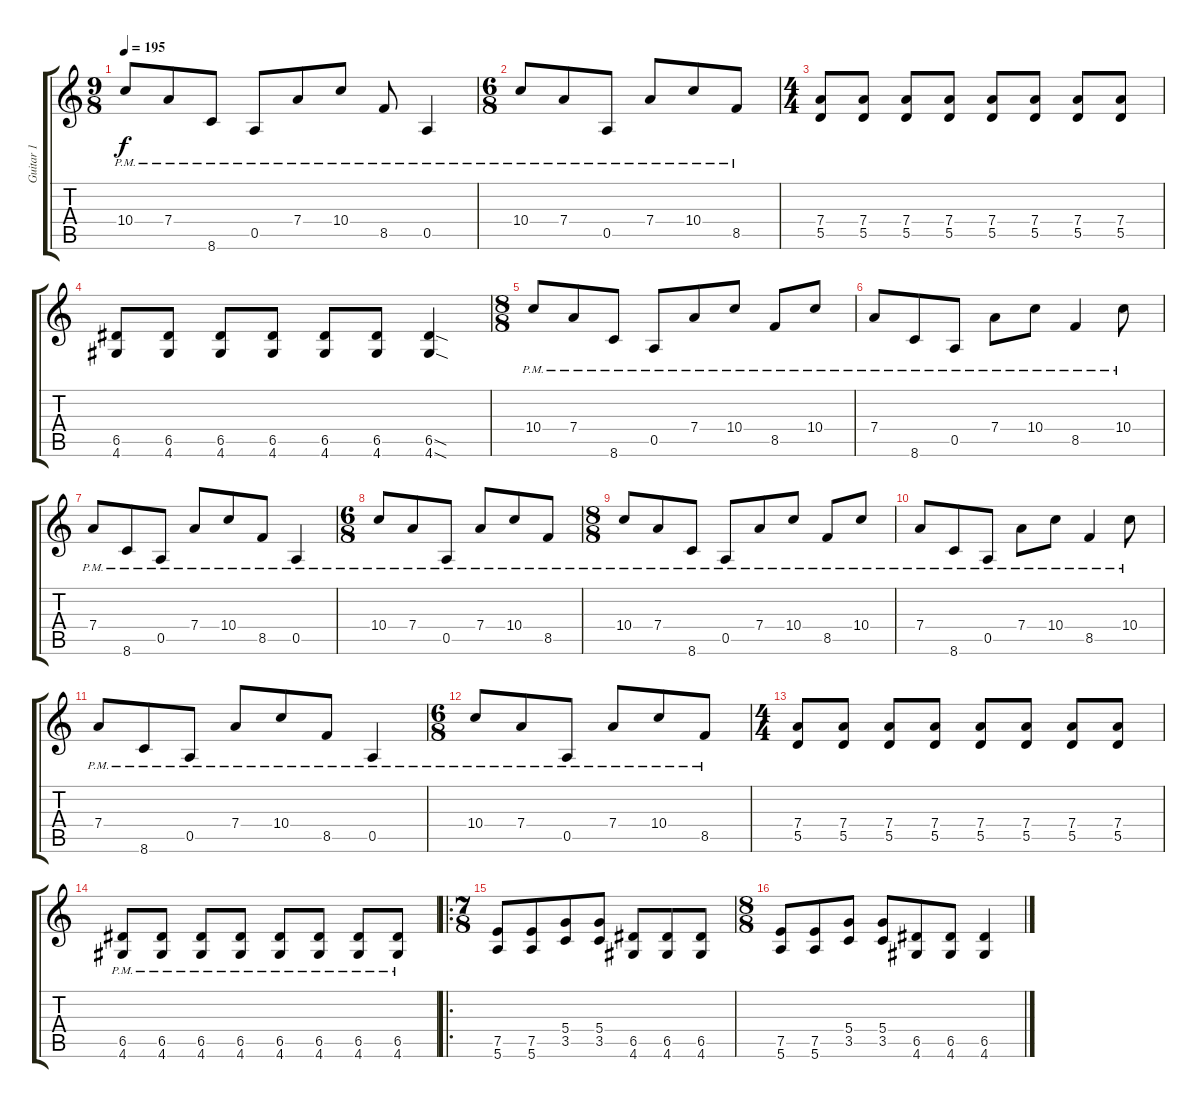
\track ("Guitar 1" "Guitar 1") {instrument distortionguitar}
\staff {score tabs}
\tuning (E4 B3 G3 D3 A2 E2) {hide}
\ts (9 8)
\tempo 195
\clef g2
\ks c
10.4{pm}.8{dy f} 7.4{pm}.8 8.6{pm}.8 0.5{pm}.8 7.4{pm}.8 10.4{pm}.8 8.5{pm}.8 0.5{pm}.4 |
\ts (6 8)
10.4{pm}.8 7.4{pm}.8 0.5{pm}.8 7.4{pm}.8 10.4{pm}.8 8.5{pm}.8 |
\ts (4 4)
(7.4 5.5).8 (7.4 5.5).8 (7.4 5.5).8 (7.4 5.5).8 (7.4 5.5).8 (7.4 5.5).8 (7.4 5.5).8 (7.4 5.5).8 |
(6.5 4.6).8 (6.5 4.6).8 (6.5 4.6).8 (6.5 4.6).8 (6.5 4.6).8 (6.5 4.6).8 (6.5{sod} 4.6{sod}).4 |
\ts (8 8)
10.4{pm}.8 7.4{pm}.8 8.6{pm}.8 0.5{pm}.8 7.4{pm}.8 10.4{pm}.8 8.5{pm}.8 10.4{pm}.8 |
7.4{pm}.8 8.6{pm}.8 0.5{pm}.8 7.4{pm}.8 10.4{pm}.8 8.5{pm}.4 10.4{pm}.8 |
7.4{pm}.8 8.6{pm}.8 0.5{pm}.8 7.4{pm}.8 10.4{pm}.8 8.5{pm}.8 0.5{pm}.4 |
\ts (6 8)
10.4{pm}.8 7.4{pm}.8 0.5{pm}.8 7.4{pm}.8 10.4{pm}.8 8.5{pm}.8 |
\ts (8 8)
10.4{pm}.8 7.4{pm}.8 8.6{pm}.8 0.5{pm}.8 7.4{pm}.8 10.4{pm}.8 8.5{pm}.8 10.4{pm}.8 |
7.4{pm}.8 8.6{pm}.8 0.5{pm}.8 7.4{pm}.8 10.4{pm}.8 8.5{pm}.4 10.4{pm}.8 |
7.4{pm}.8 8.6{pm}.8 0.5{pm}.8 7.4{pm}.8 10.4{pm}.8 8.5{pm}.8 0.5{pm}.4 |
\ts (6 8)
10.4{pm}.8 7.4{pm}.8 0.5{pm}.8 7.4{pm}.8 10.4{pm}.8 8.5{pm}.8 |
\ts (4 4)
(7.4 5.5).8 (7.4 5.5).8 (7.4 5.5).8 (7.4 5.5).8 (7.4 5.5).8 (7.4 5.5).8 (7.4 5.5).8 (7.4 5.5).8 |
(6.5{pm} 4.6{pm}).8 (6.5{pm} 4.6{pm}).8 (6.5{pm} 4.6{pm}).8 (6.5{pm} 4.6{pm}).8 (6.5{pm} 4.6{pm}).8 (6.5{pm} 4.6{pm}).8 (6.5{pm} 4.6{pm}).8 (6.5{pm} 4.6{pm}).8 |
\ro
\ts (7 8)
(7.5 5.6).8 (7.5 5.6).8 (5.4 3.5).8 (5.4 3.5).8 (6.5 4.6).8 (6.5 4.6).8 (6.5 4.6).8 |
\ts (8 8)
(7.5 5.6).8 (7.5 5.6).8 (5.4 3.5).8 (5.4 3.5).8 (6.5 4.6).8 (6.5 4.6).8 (6.5 4.6).4
